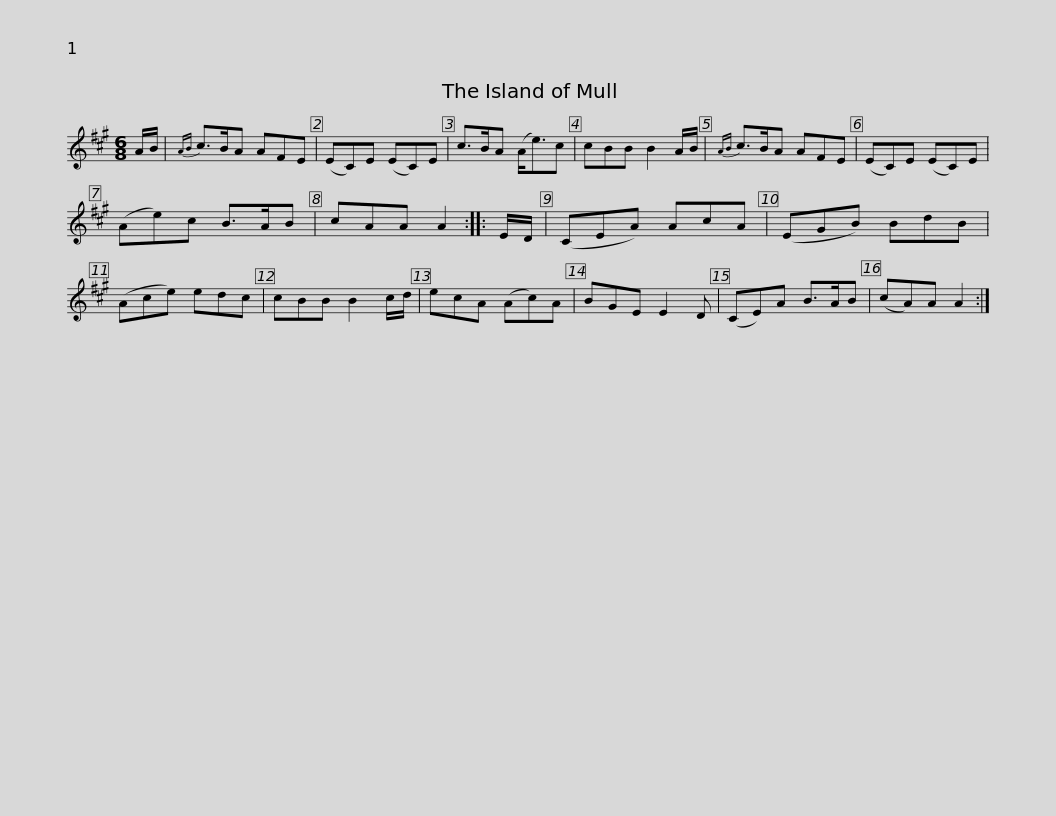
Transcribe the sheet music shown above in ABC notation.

X:1
L:1/8
M:6/8
I:linebreak $
K:A
V:1 treble
V:1
 A/B/ |{AB} c>BA AFE | (EC)E (EC)E | c>BA (A<e)c | cBB B2 A/B/ | %5
{AB} c>BA AFE | (EC)E (EC)E |$ (Ae)c B>AB | cAA A2 :: E/D/ | %10
 (CEA) AcA | (EGB) BdB | (Ace) edc | cBB B2 c/d/ | ecA (Ac)A |$ %15
 BGE E2 D | (CE)A B>AB | (cA)A A2 :| %18
